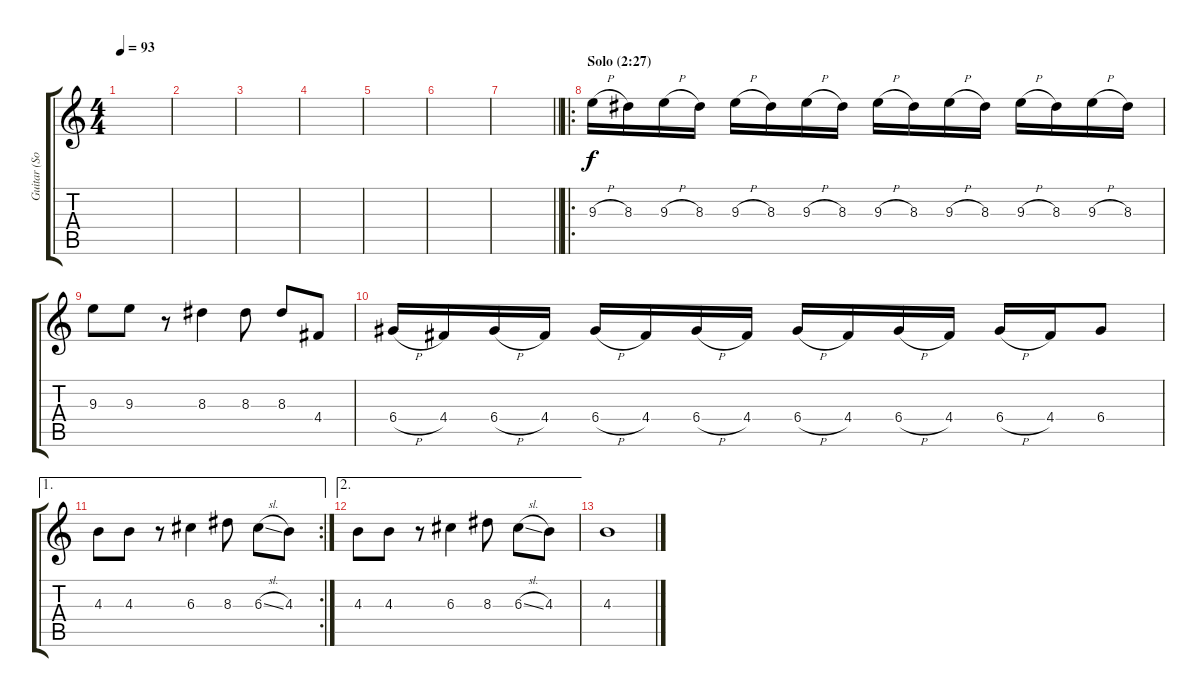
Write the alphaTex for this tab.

\track ("Guitar (Solo)" "Guitar (So") {instrument distortionguitar}
\staff {score tabs}
\tuning (E4 B3 G3 D3 A2 E2) {hide}
\ts (4 4)
\tempo 93
\clef g2
\ks c
|
|
|
|
|
|
\barLineRight lightlight
|
\ro
\section ("" "Solo (2:27)")
9.3{h}.16 8.3.16 9.3{h}.16 8.3.16 9.3{h}.16 8.3.16 9.3{h}.16 8.3.16 9.3{h}.16 8.3.16 9.3{h}.16 8.3.16 9.3{h}.16 8.3.16 9.3{h}.16 8.3.16 |
9.3.8 9.3.8 r.8 8.3.4 8.3.8 8.3.8 4.4.8 |
6.4{h}.16 4.4.16 6.4{h}.16 4.4.16 6.4{h}.16 4.4.16 6.4{h}.16 4.4.16 6.4{h}.16 4.4.16 6.4{h}.16 4.4.16 6.4{h}.16 4.4.16 6.4.8 |
\ae 1
\rc 2
4.3.8 4.3.8 r.8 6.3.4 8.3.8 6.3{sl}.8 4.3.8 |
\ae 2
4.3.8 4.3.8 r.8 6.3.4 8.3.8 6.3{sl}.8 4.3.8 |
4.3.1
